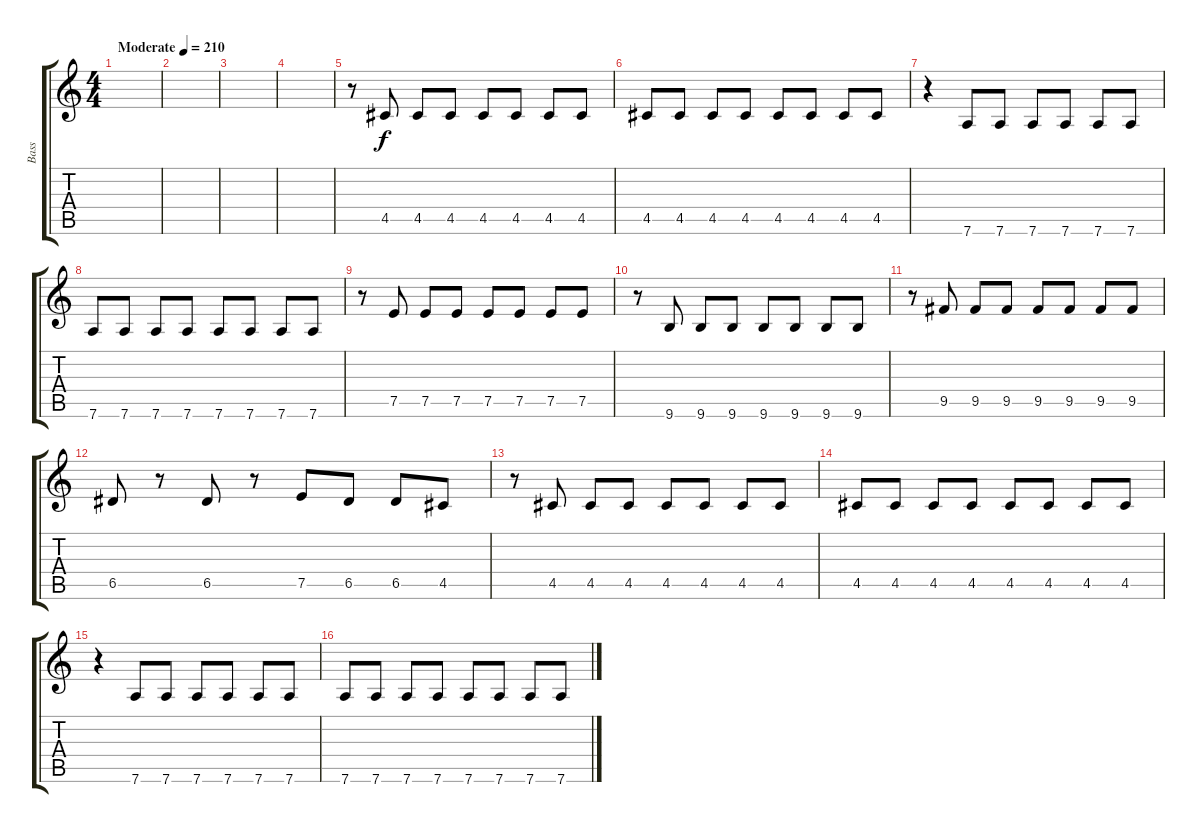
\track ("Bass" "Bass") {instrument slapbass2}
\staff {score tabs}
\tuning (E4 B3 G3 D3 A2 D2) {hide}
\ts (4 4)
\tempo (210 "Moderate")
\clef g2
\ks c
|
|
|
|
r.8 4.5.8 4.5.8 4.5.8 4.5.8 4.5.8 4.5.8 4.5.8 |
4.5.8 4.5.8 4.5.8 4.5.8 4.5.8 4.5.8 4.5.8 4.5.8 |
r.4 7.6.8 7.6.8 7.6.8 7.6.8 7.6.8 7.6.8 |
7.6.8 7.6.8 7.6.8 7.6.8 7.6.8 7.6.8 7.6.8 7.6.8 |
r.8 7.5.8 7.5.8 7.5.8 7.5.8 7.5.8 7.5.8 7.5.8 |
r.8 9.6.8 9.6.8 9.6.8 9.6.8 9.6.8 9.6.8 9.6.8 |
r.8 9.5.8 9.5.8 9.5.8 9.5.8 9.5.8 9.5.8 9.5.8 |
6.5.8 r.8 6.5.8 r.8 7.5.8 6.5.8 6.5.8 4.5.8 |
r.8 4.5.8 4.5.8 4.5.8 4.5.8 4.5.8 4.5.8 4.5.8 |
4.5.8 4.5.8 4.5.8 4.5.8 4.5.8 4.5.8 4.5.8 4.5.8 |
r.4 7.6.8 7.6.8 7.6.8 7.6.8 7.6.8 7.6.8 |
7.6.8 7.6.8 7.6.8 7.6.8 7.6.8 7.6.8 7.6.8 7.6.8
